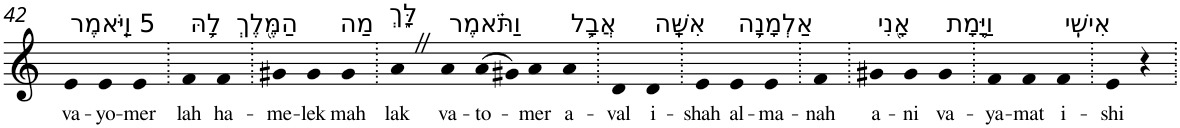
**kern	**text
*part1	*part1
*staff1	*staff1
*I"Piano	*
*I'Pno	*
!!LO:PB:g=z
*clefG2	*
*k[]	*
=42	=42
!LO:TX:a:t=5 וַיֹּֽאמֶר	!
!	!LO:LY:b
4e	va-
!	!LO:LY:b
4e	-yo-
!	!LO:LY:b
4e	-mer
=43.	=43.
!LO:TX:a:t=לָ֥הּ	!
!	!LO:LY:b
4f	lah
!LO:TX:a:t=הַמֶּ֖לֶךְ	!
!	!LO:LY:b
4f	ha-
=44.	=44.
!	!LO:LY:b
4g#X	-me-
!	!LO:LY:b
4g#	-lek
!LO:TX:a:t=מַה	!
!	!LO:LY:b
4g#	mah
=45.	=45.
!LO:TX:a:t=לָּ֑ךְ	!
!	!LO:LY:b
4aZ	lak
!LO:TX:a:t=וַתֹּ֗אמֶר	!
!	!LO:LY:b
4a	va-
!	!LO:LY:b
(>8a	-to-
8g#X)	.
!	!LO:LY:b
4a	-mer
!LO:TX:a:t=אֲבָ֛ל	!
!	!LO:LY:b
4a	a-
=46.	=46.
!	!LO:LY:b
4d	-val
!LO:TX:a:t=אִשָּֽׁה	!
!	!LO:LY:b
4d	i-
=47.	=47.
!	!LO:LY:b
4e	-shah
!LO:TX:a:t=אַלְמָנָ֥ה	!
!	!LO:LY:b
4e	al-
!	!LO:LY:b
4e	-ma-
=48.	=48.
!	!LO:LY:b
4f	-nah
=49.	=49.
!LO:TX:a:t=אָ֖נִי	!
!	!LO:LY:b
4g#X	a-
!	!LO:LY:b
4g#	-ni
!LO:TX:a:t=וַיָּ֥מָת	!
!	!LO:LY:b
4g#	va-
=50.	=50.
!	!LO:LY:b
4f	-ya-
!	!LO:LY:b
4f	-mat
!LO:TX:a:t=אִישִֽׁי	!
!	!LO:LY:b
4f	i-
=51.	=51.
!	!LO:LY:b
4e	-shi
4r	.
=.	=.
*-	*-
